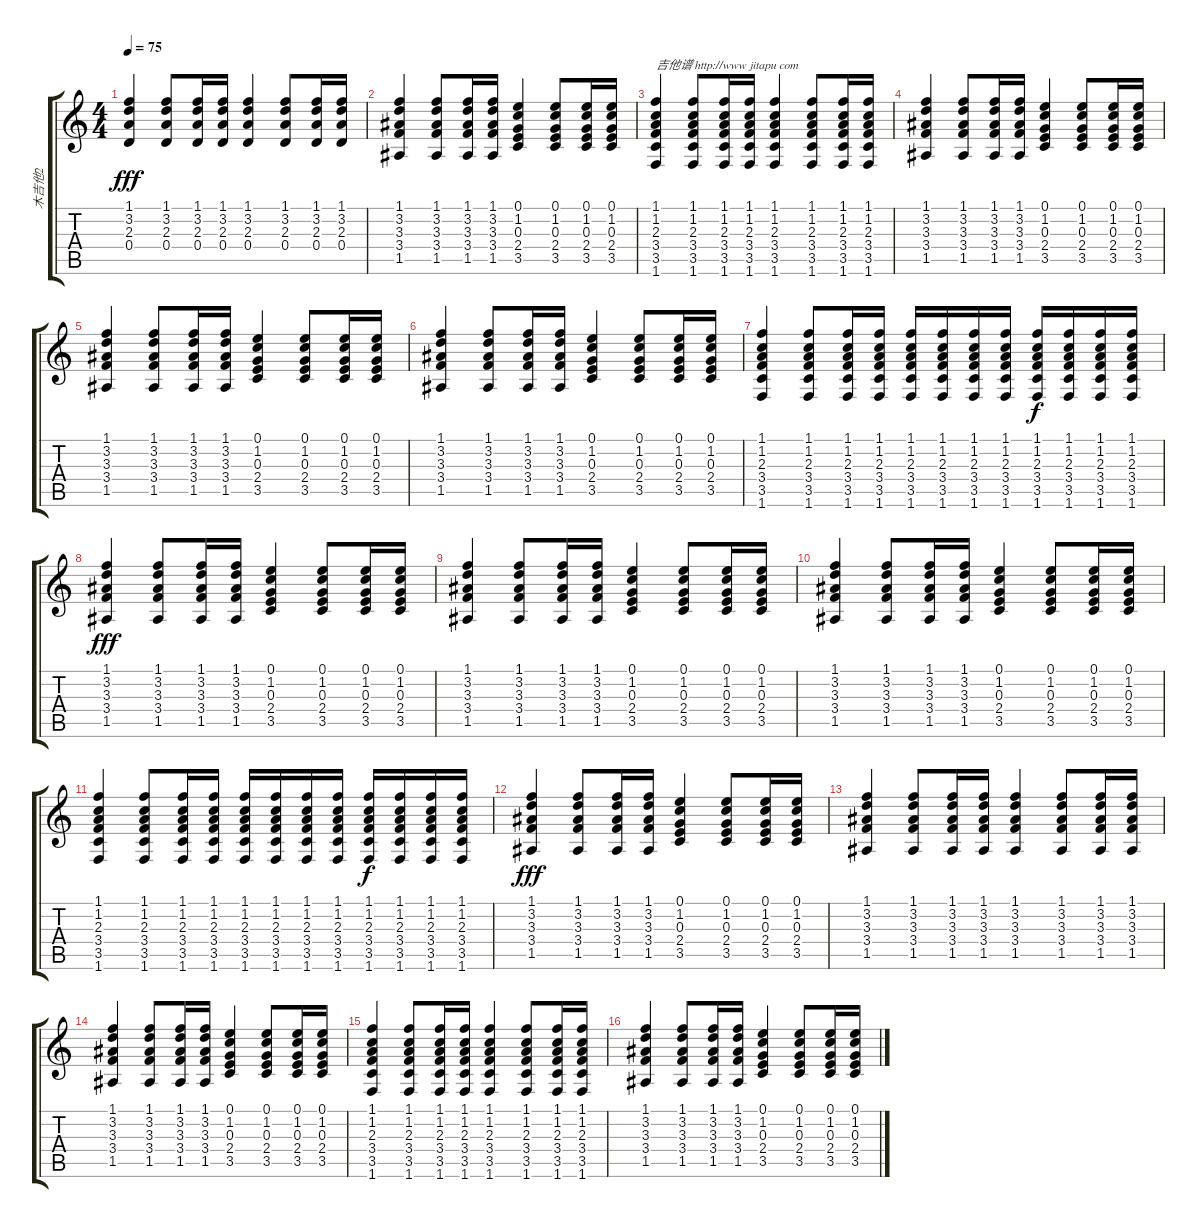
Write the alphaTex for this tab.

\track ("木吉他2" "木吉他2") {instrument acousticguitarsteel}
\staff {score tabs}
\tuning (E4 B3 G3 D3 A2 E2) {hide}
\ts (4 4)
\tempo 75
\clef g2
\ks c
(1.1 3.2 2.3 0.4).4{dy fff} (1.1 3.2 2.3 0.4).8 (1.1 3.2 2.3 0.4).16 (1.1 3.2 2.3 0.4).16 (1.1 3.2 2.3 0.4).4 (1.1 3.2 2.3 0.4).8 (1.1 3.2 2.3 0.4).16 (1.1 3.2 2.3 0.4).16 |
(1.1 3.2 3.3 3.4 1.5).4 (1.1 3.2 3.3 3.4 1.5).8 (1.1 3.2 3.3 3.4 1.5).16 (1.1 3.2 3.3 3.4 1.5).16 (0.1 1.2 0.3 2.4 3.5).4 (0.1 1.2 0.3 2.4 3.5).8 (0.1 1.2 0.3 2.4 3.5).16 (0.1 1.2 0.3 2.4 3.5).16 |
(1.1 1.2 2.3 3.4 3.5 1.6).4{txt "吉他谱 http://www jitapu com"} (1.1 1.2 2.3 3.4 3.5 1.6).8 (1.1 1.2 2.3 3.4 3.5 1.6).16 (1.1 1.2 2.3 3.4 3.5 1.6).16 (1.1 1.2 2.3 3.4 3.5 1.6).4 (1.1 1.2 2.3 3.4 3.5 1.6).8 (1.1 1.2 2.3 3.4 3.5 1.6).16 (1.1 1.2 2.3 3.4 3.5 1.6).16 |
(1.1 3.2 3.3 3.4 1.5).4 (1.1 3.2 3.3 3.4 1.5).8 (1.1 3.2 3.3 3.4 1.5).16 (1.1 3.2 3.3 3.4 1.5).16 (0.1 1.2 0.3 2.4 3.5).4 (0.1 1.2 0.3 2.4 3.5).8 (0.1 1.2 0.3 2.4 3.5).16 (0.1 1.2 0.3 2.4 3.5).16 |
(1.1 3.2 3.3 3.4 1.5).4 (1.1 3.2 3.3 3.4 1.5).8 (1.1 3.2 3.3 3.4 1.5).16 (1.1 3.2 3.3 3.4 1.5).16 (0.1 1.2 0.3 2.4 3.5).4 (0.1 1.2 0.3 2.4 3.5).8 (0.1 1.2 0.3 2.4 3.5).16 (0.1 1.2 0.3 2.4 3.5).16 |
(1.1 3.2 3.3 3.4 1.5).4 (1.1 3.2 3.3 3.4 1.5).8 (1.1 3.2 3.3 3.4 1.5).16 (1.1 3.2 3.3 3.4 1.5).16 (0.1 1.2 0.3 2.4 3.5).4 (0.1 1.2 0.3 2.4 3.5).8 (0.1 1.2 0.3 2.4 3.5).16 (0.1 1.2 0.3 2.4 3.5).16 |
(1.1 1.2 2.3 3.4 3.5 1.6).4 (1.1 1.2 2.3 3.4 3.5 1.6).8 (1.1 1.2 2.3 3.4 3.5 1.6).16 (1.1 1.2 2.3 3.4 3.5 1.6).16 (1.1 1.2 2.3 3.4 3.5 1.6).16 (1.1 1.2 2.3 3.4 3.5 1.6).16 (1.1 1.2 2.3 3.4 3.5 1.6).16 (1.1 1.2 2.3 3.4 3.5 1.6).16 (1.1 1.2 2.3 3.4 3.5 1.6).16{dy f} (1.1 1.2 2.3 3.4 3.5 1.6).16 (1.1 1.2 2.3 3.4 3.5 1.6).16 (1.1 1.2 2.3 3.4 3.5 1.6).16 |
(1.1 3.2 3.3 3.4 1.5).4{dy fff} (1.1 3.2 3.3 3.4 1.5).8 (1.1 3.2 3.3 3.4 1.5).16 (1.1 3.2 3.3 3.4 1.5).16 (0.1 1.2 0.3 2.4 3.5).4 (0.1 1.2 0.3 2.4 3.5).8 (0.1 1.2 0.3 2.4 3.5).16 (0.1 1.2 0.3 2.4 3.5).16 |
(1.1 3.2 3.3 3.4 1.5).4 (1.1 3.2 3.3 3.4 1.5).8 (1.1 3.2 3.3 3.4 1.5).16 (1.1 3.2 3.3 3.4 1.5).16 (0.1 1.2 0.3 2.4 3.5).4 (0.1 1.2 0.3 2.4 3.5).8 (0.1 1.2 0.3 2.4 3.5).16 (0.1 1.2 0.3 2.4 3.5).16 |
(1.1 3.2 3.3 3.4 1.5).4 (1.1 3.2 3.3 3.4 1.5).8 (1.1 3.2 3.3 3.4 1.5).16 (1.1 3.2 3.3 3.4 1.5).16 (0.1 1.2 0.3 2.4 3.5).4 (0.1 1.2 0.3 2.4 3.5).8 (0.1 1.2 0.3 2.4 3.5).16 (0.1 1.2 0.3 2.4 3.5).16 |
(1.1 1.2 2.3 3.4 3.5 1.6).4 (1.1 1.2 2.3 3.4 3.5 1.6).8 (1.1 1.2 2.3 3.4 3.5 1.6).16 (1.1 1.2 2.3 3.4 3.5 1.6).16 (1.1 1.2 2.3 3.4 3.5 1.6).16 (1.1 1.2 2.3 3.4 3.5 1.6).16 (1.1 1.2 2.3 3.4 3.5 1.6).16 (1.1 1.2 2.3 3.4 3.5 1.6).16 (1.1 1.2 2.3 3.4 3.5 1.6).16{dy f} (1.1 1.2 2.3 3.4 3.5 1.6).16 (1.1 1.2 2.3 3.4 3.5 1.6).16 (1.1 1.2 2.3 3.4 3.5 1.6).16 |
(1.1 3.2 3.3 3.4 1.5).4{dy fff} (1.1 3.2 3.3 3.4 1.5).8 (1.1 3.2 3.3 3.4 1.5).16 (1.1 3.2 3.3 3.4 1.5).16 (0.1 1.2 0.3 2.4 3.5).4 (0.1 1.2 0.3 2.4 3.5).8 (0.1 1.2 0.3 2.4 3.5).16 (0.1 1.2 0.3 2.4 3.5).16 |
(1.1 3.2 3.3 3.4 1.5).4 (1.1 3.2 3.3 3.4 1.5).8 (1.1 3.2 3.3 3.4 1.5).16 (1.1 3.2 3.3 3.4 1.5).16 (1.1 3.2 3.3 3.4 1.5).4 (1.1 3.2 3.3 3.4 1.5).8 (1.1 3.2 3.3 3.4 1.5).16 (1.1 3.2 3.3 3.4 1.5).16 |
(1.1 3.2 3.3 3.4 1.5).4 (1.1 3.2 3.3 3.4 1.5).8 (1.1 3.2 3.3 3.4 1.5).16 (1.1 3.2 3.3 3.4 1.5).16 (0.1 1.2 0.3 2.4 3.5).4 (0.1 1.2 0.3 2.4 3.5).8 (0.1 1.2 0.3 2.4 3.5).16 (0.1 1.2 0.3 2.4 3.5).16 |
(1.1 1.2 2.3 3.4 3.5 1.6).4 (1.1 1.2 2.3 3.4 3.5 1.6).8 (1.1 1.2 2.3 3.4 3.5 1.6).16 (1.1 1.2 2.3 3.4 3.5 1.6).16 (1.1 1.2 2.3 3.4 3.5 1.6).4 (1.1 1.2 2.3 3.4 3.5 1.6).8 (1.1 1.2 2.3 3.4 3.5 1.6).16 (1.1 1.2 2.3 3.4 3.5 1.6).16 |
(1.1 3.2 3.3 3.4 1.5).4 (1.1 3.2 3.3 3.4 1.5).8 (1.1 3.2 3.3 3.4 1.5).16 (1.1 3.2 3.3 3.4 1.5).16 (0.1 1.2 0.3 2.4 3.5).4 (0.1 1.2 0.3 2.4 3.5).8 (0.1 1.2 0.3 2.4 3.5).16 (0.1 1.2 0.3 2.4 3.5).16
